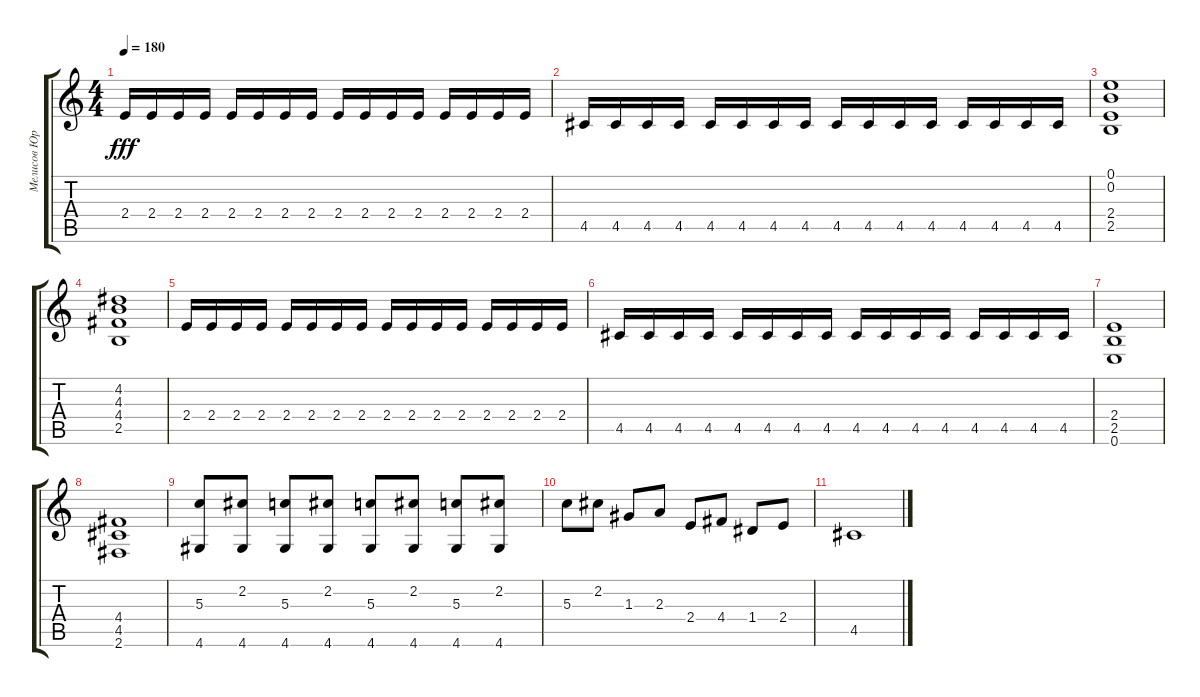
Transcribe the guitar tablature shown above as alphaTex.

\track ("Мелисов Юрий" "Мелисов Юр") {instrument distortionguitar}
\staff {score tabs}
\tuning (E4 B3 G3 D3 A2 E2) {hide}
\ts (4 4)
\tempo 180
\clef g2
\ks c
2.4.16{dy fff} 2.4.16 2.4.16 2.4.16 2.4.16 2.4.16 2.4.16 2.4.16 2.4.16 2.4.16 2.4.16 2.4.16 2.4.16 2.4.16 2.4.16 2.4.16 |
4.5.16 4.5.16 4.5.16 4.5.16 4.5.16 4.5.16 4.5.16 4.5.16 4.5.16 4.5.16 4.5.16 4.5.16 4.5.16 4.5.16 4.5.16 4.5.16 |
(0.1 0.2 2.4 2.5).1 |
(4.2 4.3 4.4 2.5).1 |
2.4.16 2.4.16 2.4.16 2.4.16 2.4.16 2.4.16 2.4.16 2.4.16 2.4.16 2.4.16 2.4.16 2.4.16 2.4.16 2.4.16 2.4.16 2.4.16 |
4.5.16 4.5.16 4.5.16 4.5.16 4.5.16 4.5.16 4.5.16 4.5.16 4.5.16 4.5.16 4.5.16 4.5.16 4.5.16 4.5.16 4.5.16 4.5.16 |
(2.4 2.5 0.6).1 |
(4.4 4.5 2.6).1 |
(5.3 4.6).8 (2.2 4.6).8 (5.3 4.6).8 (2.2 4.6).8 (5.3 4.6).8 (2.2 4.6).8 (5.3 4.6).8 (2.2 4.6).8 |
5.3.8 2.2.8 1.3.8 2.3.8 2.4.8 4.4.8 1.4.8 2.4.8 |
4.5.1
